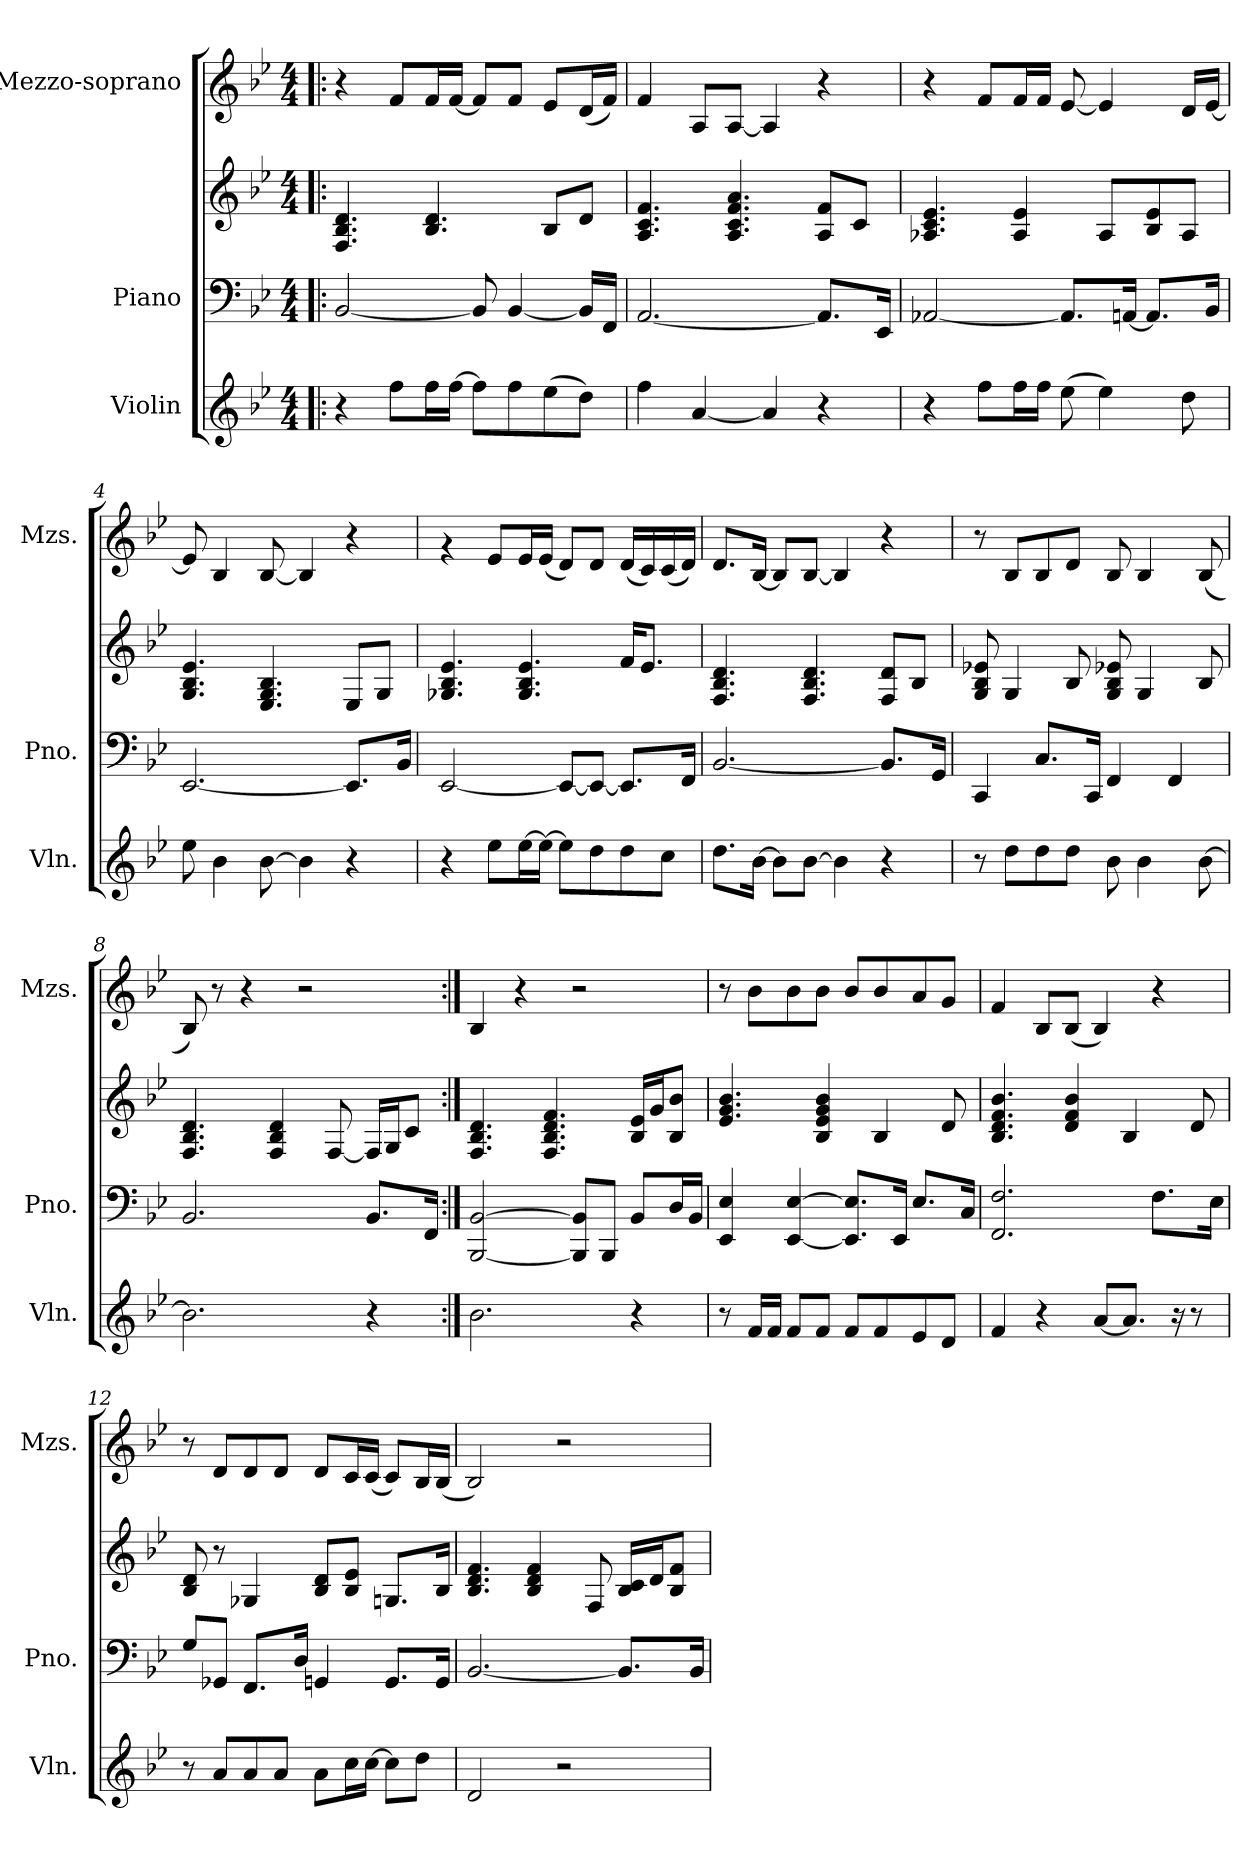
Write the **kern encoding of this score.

**kern	**kern	**kern	**kern
*part3	*part2	*part2	*part1
*staff4	*staff3	*staff2	*staff1
*I"Violin	*I"Piano	*	*I"Mezzo-soprano
*I'Vln.	*I'Pno.	*	*I'Mzs.
*clefG2	*clefF4	*clefG2	*clefG2
*k[b-e-]	*k[b-e-]	*k[b-e-]	*k[b-e-]
*M4/4	*M4/4	*M4/4	*M4/4
*MM80	*MM80	*MM80	*MM80
=1!|:	=1!|:	=1!|:	=1!|:
4r	[2BB-/	4.F/ 4.B-/ 4.d/	4r
8ff\L	.	.	8f/L
16ff\L	.	4.B-/ 4.d/	16f/L
[16ff\JJ	.	.	[16f/JJ
8ff\L]	8BB-/]	.	8f/L]
8ff\	[4BB-/	.	8f/J
(8ee-\	.	8B-/L	8e-/L
8dd\J)	16BB-/LL]	8d/J	(16d/L
.	16FF/JJ	.	16f/JJ)
=2	=2	=2	=2
4ff\	[2.AA/	4.A/ 4.c/ 4.f/	4f/
[4a/	.	.	8A/L
.	.	4.A/ 4.c/ 4.f/ 4.a/	[8A/J
4a/]	.	.	4A/]
4r	8.AA/L]	8A/ 8f/L	4r
.	.	8c/J	.
.	16EE-/Jk	.	.
=3	=3	=3	=3
4r	[2AA-X/	4.A-X/ 4.c/ 4.e-/	4r
8ff\L	.	.	8f/L
16ff\L	.	4A-/ 4e-/	16f/L
16ff\JJ	.	.	16f/JJ
(8ee-\	8.AA-/L]	.	[8e-/
4ee-\)	.	8A-/L	4e-/]
.	[16AAn/Jk	.	.
.	8.AA/L]	8B-/ 8e-/	.
8dd\	.	8A-/J	16d/LL
.	16BB-/Jk	.	[16e-/JJ
!!LO:LB:g=z
=4	=4	=4	=4
8ee-\	[2.EE-/	4.G/ 4.B-/ 4.e-/	8e-/]
4b-\	.	.	4B-/
[8b-\	.	4.E-/ 4.G/ 4.B-/	[8B-/
4b-\]	.	.	4B-/]
4r	8.EE-/L]	8E-/L	4r
.	.	8G/J	.
.	16BB-/Jk	.	.
=5	=5	=5	=5
4r	[2EE-/	4.G-X/ 4.B-/ 4.e-/	4rg
8ee-\L	.	.	8e-/L
[16ee-\L	.	4.G-/ 4.B-/ 4.e-/	16e-/L
16ee-\JJ_	.	.	(16e-/JJ
8ee-\L]	8EE-/L_	.	8d/L)
8dd\	8EE-/J_	.	8d/J
8dd\	8.EE-/L]	16f/KL	(16d/LL
.	.	8.e-/J	16c/)
8cc\J	.	.	(16c/
.	16FF/Jk	.	16d/JJ)
=6	=6	=6	=6
8.dd\L	[2.BB-/	4.F/ 4.B-/ 4.d/	8.d/L
[16b-\Jk	.	.	[16B-/Jk
8b-\L]	.	.	8B-/L]
[8b-\J	.	4.F/ 4.B-/ 4.d/	[8B-/J
4b-\]	.	.	4B-/]
4r	8.BB-/L]	8F/ 8d/L	4r
.	.	8B-/J	.
.	16GG/Jk	.	.
=7	=7	=7	=7
8r	4CC/	8G/ 8B-/ 8e-X/	8r
8dd\L	.	4G/	8B-/L
8dd\	8.C/L	.	8B-/
8dd\J	.	8B-/	8d/J
.	16CC/Jk	.	.
8b-\	4FF/	8G/ 8B-/ 8e-X/	8B-/
4b-\	.	4G/	4B-/
.	4FF/	.	.
[8b-\	.	8B-/	(8B-/
!!LO:PB:g=z
=8	=8	=8	=8
2.b-\]	2.BB-/	4.F/ 4.B-/ 4.d/	8B-/)
.	.	.	8r
.	.	.	4r
.	.	4F/ 4B-/ 4d/	.
.	.	.	2r
.	.	[8F/	.
4r	8.BB-/L	16F/LL]	.
.	.	16G/J	.
.	.	8c/J	.
.	16FF/Jk	.	.
=9:|!	=9:|!	=9:|!	=9:|!
2.b-\	[2BBB-/ [2BB-/	4.F/ 4.B-/ 4.d/	4B-/
.	.	.	4r
.	.	4.F/ 4.B-/ 4.d/ 4.f/	.
.	8BBB-/] 8BB-/]L	.	2r
.	8BBB-/J	.	.
4r	8BB-/L	16B-/ 16e-/LL	.
.	.	16g/J	.
.	16D/L	8B-/ 8b-/J	.
.	16BB-/JJ	.	.
=10	=10	=10	=10
8r	4EE-/ 4E-/	4.e-/ 4.g/ 4.b-/	8r
16f/LL	.	.	8b-\L
16f/JJ	.	.	.
8f/L	[4EE-/ [4E-/	.	8b-\
8f/J	.	4B-/ 4e-/ 4g/ 4b-/	8b-\J
8f/L	8.EE-/] 8.E-/]L	.	8b-/L
8f/	.	4B-/	8b-/
.	16EE-/Jk	.	.
8e-/	8.E-/L	.	8a/
8d/J	.	8d/	8g/J
.	16C/Jk	.	.
=11	=11	=11	=11
4f/	2.FF/ 2.F/	4.B-/ 4.d/ 4.f/ 4.b-/	4f/
4r	.	.	8B-/L
.	.	4d/ 4f/ 4b-/	(8B-/J
[8a/L	.	.	4B-/)
8.a/J]	.	4B-/	.
.	8.F\L	.	4r
16r	.	.	.
8r	.	8d/	.
.	16E-\Jk	.	.
!!LO:LB:g=z
=12	=12	=12	=12
8r	8G/L	8B-/ 8d/	8r
8a/L	8GG-X/J	8r	8d/L
8a/	8.FF/L	4G-X/	8d/
8a/J	.	.	8d/J
.	16D/Jk	.	.
8a\L	4GGn/	8B-/ 8d/L	8d/L
16cc\L	.	8B-/ 8e-/J	16c/L
[16cc\JJ	.	.	(16c/JJ
8cc\L]	8.GG/L	8.Gn/L	8c/L)
8dd\J	.	.	16B-/L
.	16GG/Jk	16B-/Jk	(16B-/JJ
=13	=13	=13	=13
2d/	[2.BB-/	4.B-/ 4.d/ 4.f/	2B-/)
.	.	4B-/ 4d/ 4f/	.
2r	.	.	2r
.	.	8F/	.
.	8.BB-/L]	16B-/ 16c/LL	.
.	.	16d/J	.
.	.	8B-/ 8f/J	.
.	16BB-/Jk	.	.
=	=	=	=
*-	*-	*-	*-
